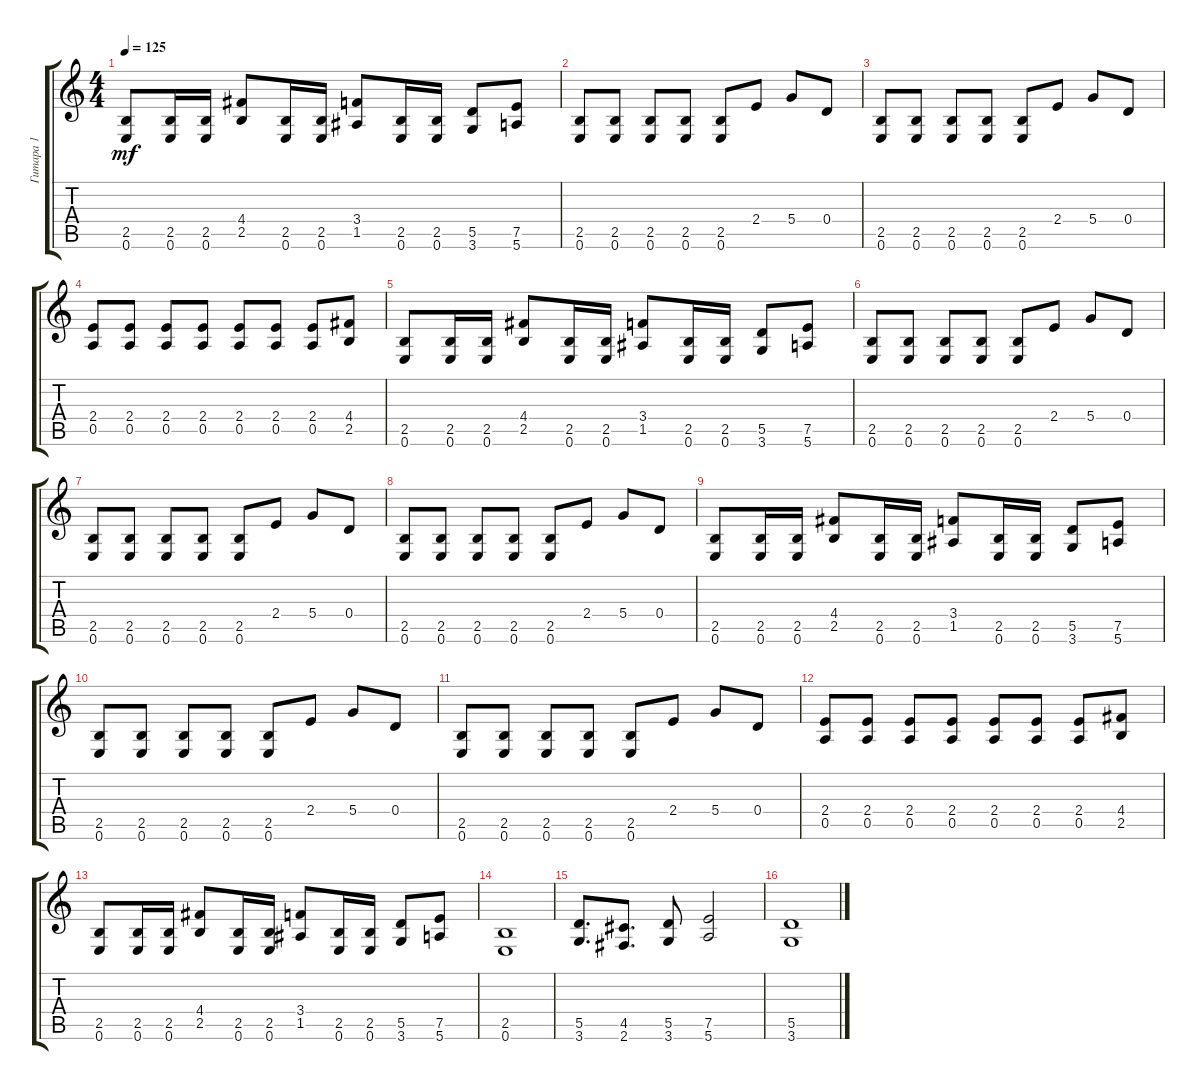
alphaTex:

\track ("Гитара 1" "Гитара 1") {instrument distortionguitar}
\staff {score tabs}
\tuning (E4 B3 G3 D3 A2 E2) {hide}
\ts (4 4)
\tempo 125
\clef g2
\ks c
(2.5 0.6).8{dy mf} (2.5 0.6).16 (2.5 0.6).16 (4.4 2.5).8 (2.5 0.6).16 (2.5 0.6).16 (3.4 1.5).8 (2.5 0.6).16 (2.5 0.6).16 (5.5 3.6).8 (7.5 5.6).8 |
(2.5 0.6).8 (2.5 0.6).8 (2.5 0.6).8 (2.5 0.6).8 (2.5 0.6).8 2.4.8 5.4.8 0.4.8 |
(2.5 0.6).8 (2.5 0.6).8 (2.5 0.6).8 (2.5 0.6).8 (2.5 0.6).8 2.4.8 5.4.8 0.4.8 |
(2.4 0.5).8 (2.4 0.5).8 (2.4 0.5).8 (2.4 0.5).8 (2.4 0.5).8 (2.4 0.5).8 (2.4 0.5).8 (4.4 2.5).8 |
(2.5 0.6).8 (2.5 0.6).16 (2.5 0.6).16 (4.4 2.5).8 (2.5 0.6).16 (2.5 0.6).16 (3.4 1.5).8 (2.5 0.6).16 (2.5 0.6).16 (5.5 3.6).8 (7.5 5.6).8 |
(2.5 0.6).8 (2.5 0.6).8 (2.5 0.6).8 (2.5 0.6).8 (2.5 0.6).8 2.4.8 5.4.8 0.4.8 |
(2.5 0.6).8 (2.5 0.6).8 (2.5 0.6).8 (2.5 0.6).8 (2.5 0.6).8 2.4.8 5.4.8 0.4.8 |
(2.5 0.6).8 (2.5 0.6).8 (2.5 0.6).8 (2.5 0.6).8 (2.5 0.6).8 2.4.8 5.4.8 0.4.8 |
(2.5 0.6).8 (2.5 0.6).16 (2.5 0.6).16 (4.4 2.5).8 (2.5 0.6).16 (2.5 0.6).16 (3.4 1.5).8 (2.5 0.6).16 (2.5 0.6).16 (5.5 3.6).8 (7.5 5.6).8 |
(2.5 0.6).8 (2.5 0.6).8 (2.5 0.6).8 (2.5 0.6).8 (2.5 0.6).8 2.4.8 5.4.8 0.4.8 |
(2.5 0.6).8 (2.5 0.6).8 (2.5 0.6).8 (2.5 0.6).8 (2.5 0.6).8 2.4.8 5.4.8 0.4.8 |
(2.4 0.5).8 (2.4 0.5).8 (2.4 0.5).8 (2.4 0.5).8 (2.4 0.5).8 (2.4 0.5).8 (2.4 0.5).8 (4.4 2.5).8 |
(2.5 0.6).8 (2.5 0.6).16 (2.5 0.6).16 (4.4 2.5).8 (2.5 0.6).16 (2.5 0.6).16 (3.4 1.5).8 (2.5 0.6).16 (2.5 0.6).16 (5.5 3.6).8 (7.5 5.6).8 |
(2.5 0.6).1 |
(5.5 3.6).8{d} (4.5 2.6).8{d} (5.5 3.6).8 (7.5 5.6).2 |
(5.5 3.6).1
